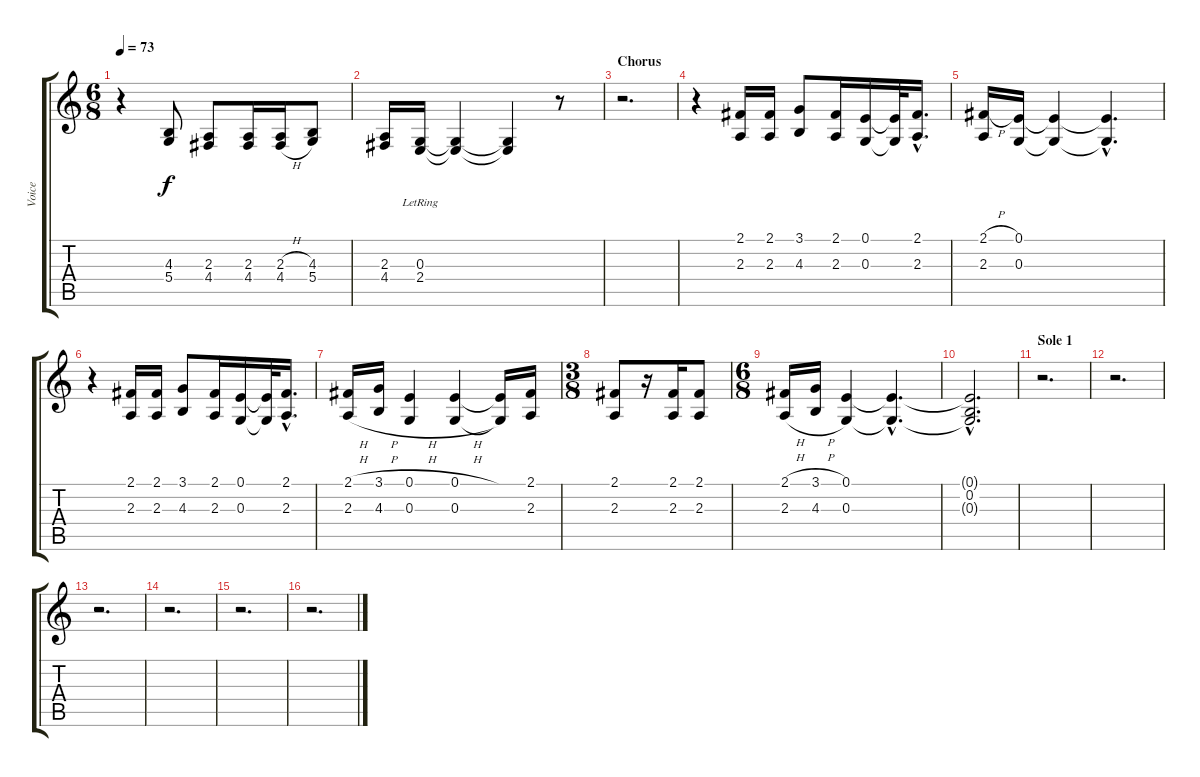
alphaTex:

\track ("Voice" "Voice") {instrument altosax}
\staff {score tabs}
\tuning (E4 B3 G3 D3 A2 E2) {hide}
\ts (6 8)
\tempo 73
\clef g2
\ks c
r.4{dy f} (4.3 5.4).8 (2.3 4.4).8 (2.3 4.4).16 (2.3{h} 4.4{h}).16 (4.3 5.4).8 |
(2.3 4.4).16 (0.3{lr} 2.4{lr}).16 (0.3{t} 2.4{t}).4 (0.3{t} 2.4{t}).4 r.8 |
\section ("" "Chorus")
r.2{d} |
r.4 (2.1 2.3).16 (2.1 2.3).16 (3.1 4.3).8 (2.1 2.3).16 (0.1 0.3).16 (0.1{t} 0.3{t}).32 (2.1{hac} 2.3{hac}).16{d} |
(2.1{h} 2.3).16 (0.1 0.3).16 (0.1{t} 0.3{t}).4 (0.1{hac t} 0.3{hac t}).4{d} |
r.4 (2.1 2.3).16 (2.1 2.3).16 (3.1 4.3).8 (2.1 2.3).16 (0.1 0.3).16 (0.1{t} 0.3{t}).32 (2.1{hac} 2.3{hac}).16{d} |
(2.1{h} 2.3{h}).16 (3.1{h} 4.3{h}).16 (0.1{h} 0.3{h}).4 (0.1{h} 0.3{h}).4 (0.1{t} 0.3{t}).16 (2.1 2.3).16 |
\ts (3 8)
(2.1 2.3).8 r.16 (2.1 2.3).16 (2.1 2.3).8 |
\ts (6 8)
(2.1{h} 2.3{h}).16 (3.1{h} 4.3{h}).16 (0.1 0.3).4 (0.1{hac t} 0.3{hac t}).4{d} |
(0.1{hac t} 0.2{hac} 0.3{hac t}).2{d} |
\section ("" "Sole 1")
r.2{d} |
r.2{d} |
r.2{d} |
r.2{d} |
r.2{d} |
r.2{d}
